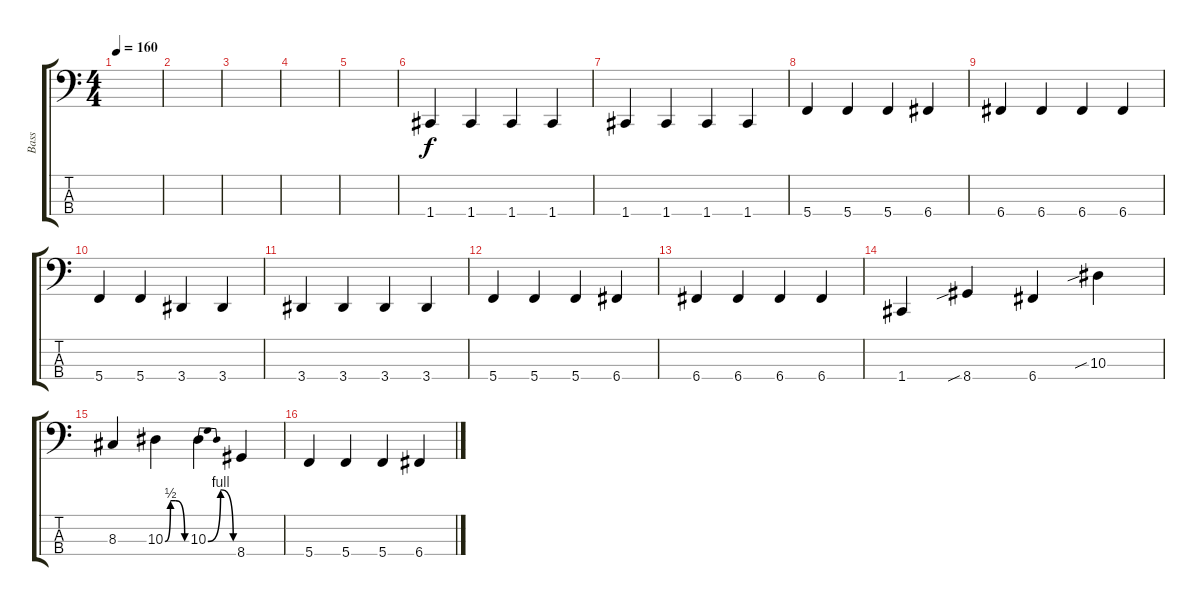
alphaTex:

\track ("Bass" "Bass") {instrument electricbassfinger}
\staff {score tabs}
\tuning (Eb2 Bb1 F1 C1) {hide}
\ts (4 4)
\tempo 160
\clef f4
\ks c
|
|
|
|
|
1.4.4 1.4.4 1.4.4 1.4.4 |
1.4.4 1.4.4 1.4.4 1.4.4 |
5.4.4 5.4.4 5.4.4 6.4.4 |
6.4.4 6.4.4 6.4.4 6.4.4 |
5.4.4 5.4.4 3.4.4 3.4.4 |
3.4.4 3.4.4 3.4.4 3.4.4 |
5.4.4 5.4.4 5.4.4 6.4.4 |
6.4.4 6.4.4 6.4.4 6.4.4 |
1.4.4 8.4{sib}.4 6.4.4 10.3{sib}.4 |
8.3.4 10.3{be (custom 0 0 15 2 30 2 55 0 60 0)}.4 10.3{be (bendrelease 0 0 25 4 45 4 60 0)}.4 8.4.4 |
5.4.4 5.4.4 5.4.4 6.4.4
